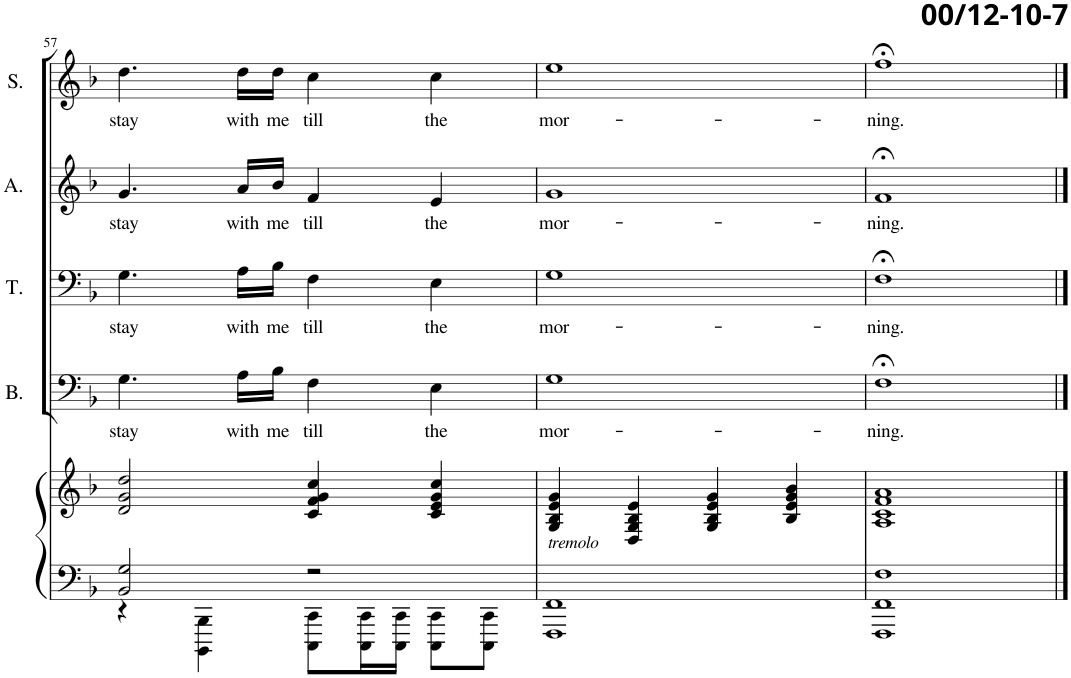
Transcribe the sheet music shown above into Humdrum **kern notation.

**kern	**kern	**kern	**text	**kern	**text	**kern	**text	**kern	**text
*part5	*part5	*part4	*part4	*part3	*part3	*part2	*part2	*part1	*part1
*staff6	*staff5	*staff4	*staff4	*staff3	*staff3	*staff2	*staff2	*staff1	*staff1
*I"Piano	*	*I"Bas	*	*I"Tenor	*	*I"Alt	*	*I"Sopaan	*
*I'Pno	*	*I'B.	*	*I'T.	*	*I'A.	*	*I'S.	*
!!LO:PB:g=z
*clefF4	*clefG2	*clefF4	*	*clefF4	*	*clefG2	*	*clefG2	*
*k[b-]	*k[b-]	*k[b-]	*	*k[b-]	*	*k[b-]	*	*k[b-]	*
*M4/4	*M4/4	*M4/4	*	*M4/4	*	*M4/4	*	*M4/4	*
*met(c)	*met(c)	*met(c)	*	*met(c)	*	*met(c)	*	*met(c)	*
=57	=57	=57	=57	=57	=57	=57	=57	=57	=57
*^	*	*	*	*	*	*	*	*	*
!	!	!	!	!LO:LY:b	!	!LO:LY:b	!	!LO:LY:b	!	!LO:LY:b
2BB-/ 2G/	4r	2d/ 2g/ 2dd/	4.G\	stay	4.G\	stay	4.g/	stay	4.dd\	stay
.	4BBBB-\ 4BBB-\	.	.	.	.	.	.	.	.	.
!	!	!	!	!LO:LY:b	!	!LO:LY:b	!	!LO:LY:b	!	!LO:LY:b
.	.	.	16A\LL	with	16A\LL	with	16a/LL	with	16dd\LL	with
!	!	!	!	!LO:LY:b	!	!LO:LY:b	!	!LO:LY:b	!	!LO:LY:b
.	.	.	16B-\JJ	me	16B-\JJ	me	16b-/JJ	me	16dd\JJ	me
!	!	!	!	!LO:LY:b	!	!LO:LY:b	!	!LO:LY:b	!	!LO:LY:b
2r	8CCC\ 8CC\L	4c/ 4f/ 4g/ 4cc/	4F\	till	4F\	till	4f/	till	4cc\	till
.	16CCC\ 16CC\L	.	.	.	.	.	.	.	.	.
.	16CCC\ 16CC\JJ	.	.	.	.	.	.	.	.	.
!	!	!	!	!LO:LY:b	!	!LO:LY:b	!	!LO:LY:b	!	!LO:LY:b
.	8CCC\ 8CC\L	4c/ 4e/ 4g/ 4cc/	4E\	the	4E\	the	4e/	the	4cc\	the
.	8CCC\ 8CC\J	.	.	.	.	.	.	.	.	.
=58	=58	=58	=58	=58	=58	=58	=58	=58	=58	=58
!LO:TX:a:i:t=tremolo	!	!	!	!	!	!	!	!	!	!
!	!	!	!	!LO:LY:b	!	!LO:LY:b	!	!LO:LY:b	!	!LO:LY:b
*v	*v	*	*	*	*	*	*	*	*	*
1FFF 1FF	4G/ 4B-/ 4e/ 4g/	1G	mor-	1G	mor-	1g	mor-	1ee	mor-
.	4D/ 4G/ 4B-/ 4e/	.	.	.	.	.	.	.	.
.	4G/ 4B-/ 4e/ 4g/	.	.	.	.	.	.	.	.
.	4B-/ 4e/ 4g/ 4b-/	.	.	.	.	.	.	.	.
=59	=59	=59	=59	=59	=59	=59	=59	=59	=59
!	!	!	!LO:LY:b	!	!LO:LY:b	!	!LO:LY:b	!	!LO:LY:b
1FFF 1FF 1F	1A 1c 1f 1a	1F;<	-ning.	1F;<	-ning.	1f;<	-ning.	1ff;<	-ning.
==	==	==	==	==	==	==	==	==	==
*-	*-	*-	*-	*-	*-	*-	*-	*-	*-
